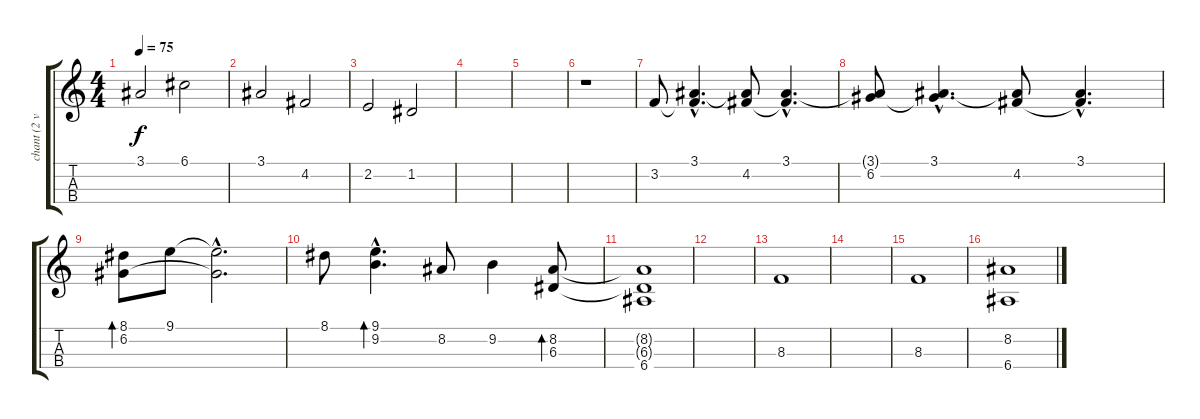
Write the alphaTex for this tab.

\track ("chant (2 voix)" "chant (2 v") {instrument fx6goblins}
\staff {score tabs}
\tuning (G4 D4 A3 E3) {hide}
\ts (4 4)
\tempo 75
\clef g2
\ks c
3.1.2{dy f} 6.1.2 |
3.1.2 4.2.2 |
2.2.2 1.2.2 |
|
|
r.1 |
3.2.8 (3.1{hac} 3.2{hac t}).4{d} (3.1{t} 4.2).8 (3.1{hac} 4.2{hac t}).4{d} |
(3.1{t} 6.2).8 (3.1{hac} 6.2{hac t}).4{d} (3.1{t} 4.2).8 (3.1{hac} 4.2{hac t}).4{d} |
(8.1 6.2).8{bd 480} 9.1.8 (9.1{hac t} 6.2{hac t}).2{d} |
8.1.8 (9.1{hac} 9.2{hac}).4{d bd 480} 8.2.8 9.2.4 (8.2 6.3).8{bd 480} |
(8.2{t} 6.3{t} 6.4).1 |
|
8.3.1 |
|
8.3.1 |
(8.2 6.4).1
